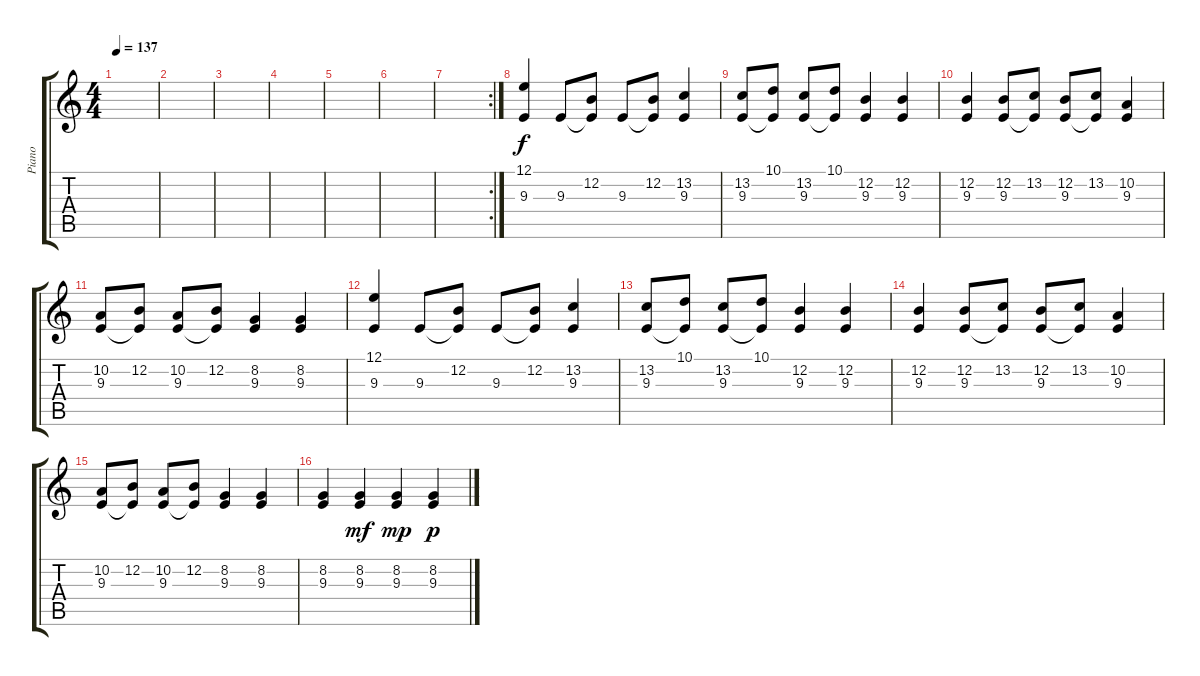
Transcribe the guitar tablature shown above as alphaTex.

\track ("Piano" "Piano") {instrument electricgrandpiano}
\staff {score tabs}
\tuning (E4 B3 G3 D3 A2 E2) {hide}
\ts (4 4)
\tempo 137
\clef g2
\ks c
|
|
|
|
|
|
\rc 2
|
(12.1 9.3).4 9.3.8 (12.2 9.3{t}).8 9.3.8 (12.2 9.3{t}).8 (13.2 9.3).4 |
(13.2 9.3).8 (10.1 9.3{t}).8 (13.2 9.3).8 (10.1 9.3{t}).8 (12.2 9.3).4 (12.2 9.3).4 |
(12.2 9.3).4 (12.2 9.3).8 (13.2 9.3{t}).8 (12.2 9.3).8 (13.2 9.3{t}).8 (10.2 9.3).4 |
(10.2 9.3).8 (12.2 9.3{t}).8 (10.2 9.3).8 (12.2 9.3{t}).8 (8.2 9.3).4 (8.2 9.3).4 |
(12.1 9.3).4 9.3.8 (12.2 9.3{t}).8 9.3.8 (12.2 9.3{t}).8 (13.2 9.3).4 |
(13.2 9.3).8 (10.1 9.3{t}).8 (13.2 9.3).8 (10.1 9.3{t}).8 (12.2 9.3).4 (12.2 9.3).4 |
(12.2 9.3).4 (12.2 9.3).8 (13.2 9.3{t}).8 (12.2 9.3).8 (13.2 9.3{t}).8 (10.2 9.3).4 |
(10.2 9.3).8 (12.2 9.3{t}).8 (10.2 9.3).8 (12.2 9.3{t}).8 (8.2 9.3).4 (8.2 9.3).4 |
(8.2 9.3).4 (8.2 9.3).4{dy mf} (8.2 9.3).4{dy mp} (8.2 9.3).4{dy p}
